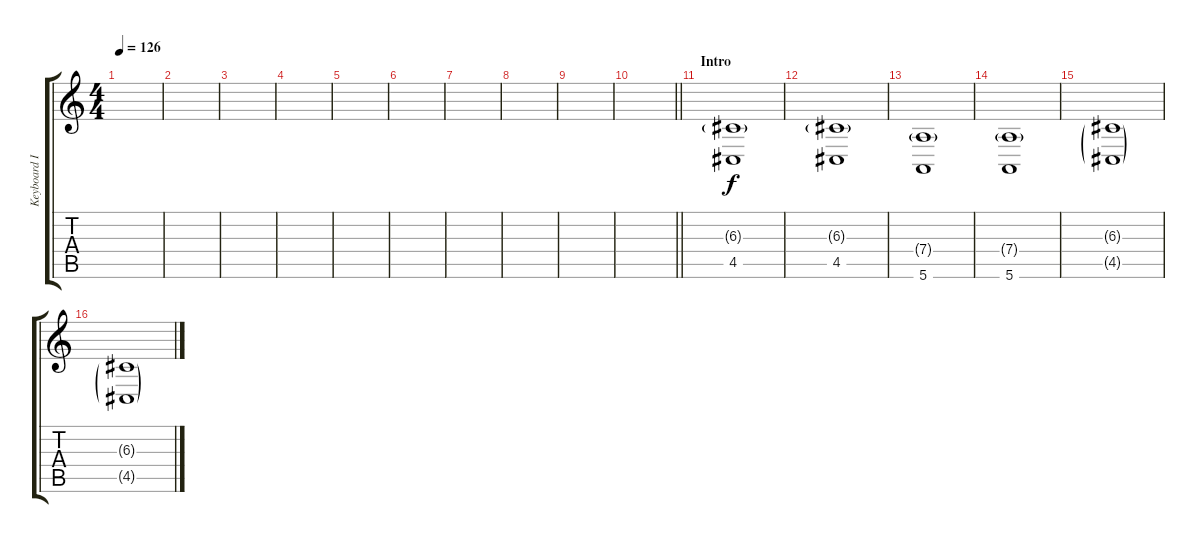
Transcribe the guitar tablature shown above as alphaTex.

\track ("Keyboard III" "Keyboard I") {mute instrument synthstrings1}
\staff {score tabs}
\tuning (E4 B3 G3 D3 A2 E2) {hide}
\ts (4 4)
\tempo 126
\clef g2
\ks c
|
|
|
|
|
|
|
|
|
\barLineRight lightlight
|
\section ("" "Intro")
(6.3{g} 4.5).1 |
(6.3{g} 4.5).1 |
(7.4{g} 5.6).1 |
(7.4{g} 5.6).1 |
(6.3{g} 4.5{g}).1 |
(6.3{g} 4.5{g}).1
